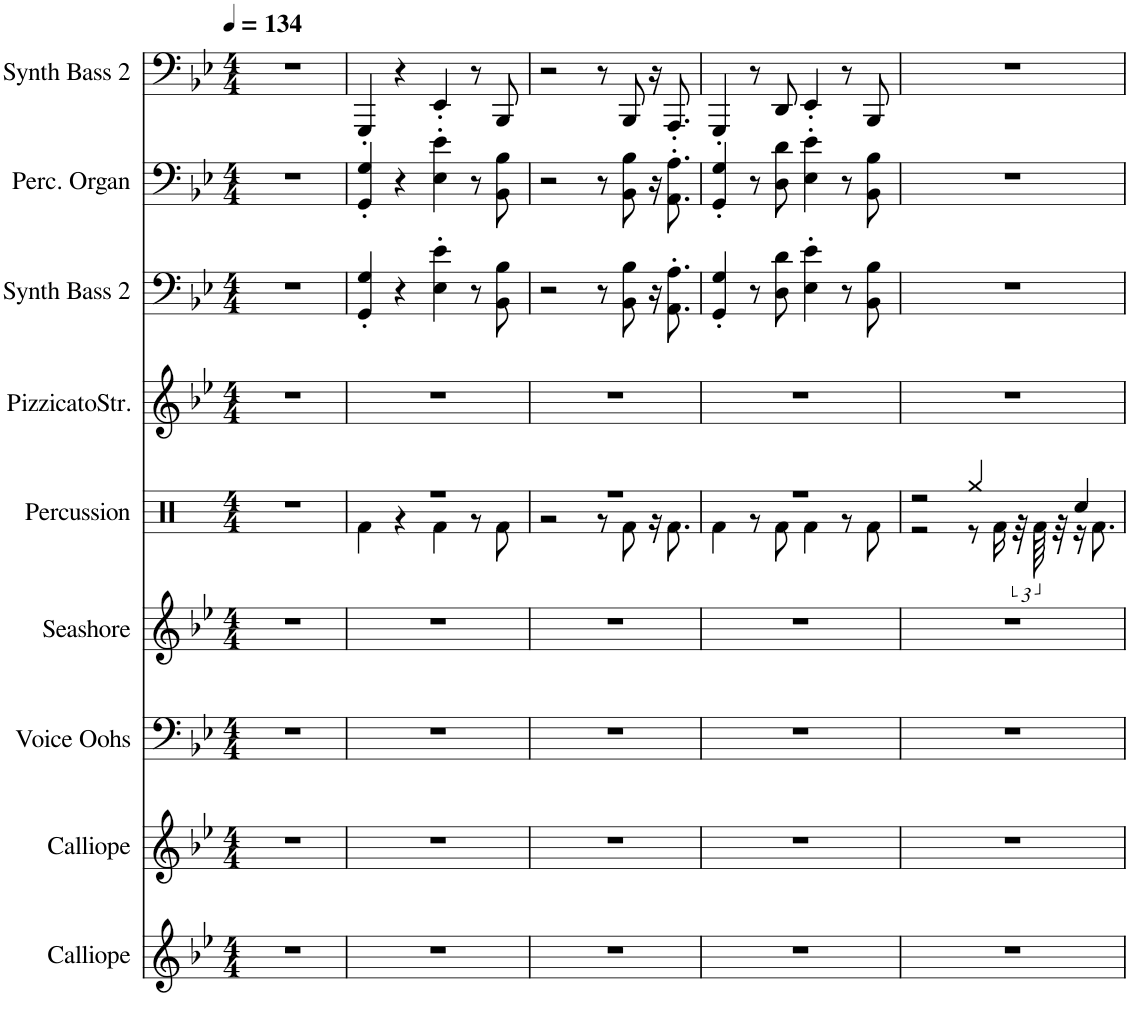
**kern	**kern	**kern	**kern	**kern	**kern	**kern	**kern	**kern
*part9	*part8	*part7	*part6	*part5	*part4	*part3	*part2	*part1
*staff9	*staff8	*staff7	*staff6	*staff5	*staff4	*staff3	*staff2	*staff1
*I"Calliope	*I"Calliope	*I"Voice Oohs	*I"Seashore	*I"Percussion	*I"PizzicatoStr.	*I"Synth Bass 2	*I"Perc. Organ	*I"Synth Bass 2
*	*	*I'V	*	*	*	*	*	*
*clefG2	*clefG2	*clefF4	*clefG2	*clefX	*clefG2	*clefF4	*clefF4	*clefF4
*k[b-e-]	*k[b-e-]	*k[b-e-]	*k[b-e-]	*k[]	*k[b-e-]	*k[b-e-]	*k[b-e-]	*k[b-e-]
*M4/4	*M4/4	*M4/4	*M4/4	*M4/4	*M4/4	*M4/4	*M4/4	*M4/4
*MM134	*MM134	*MM134	*MM134	*MM134	*MM134	*MM134	*MM134	*MM134
=1	=1	=1	=1	=1	=1	=1	=1	=1
1r	1r	1r	1r	1r	1r	1r	1r	1r
=2	=2	=2	=2	=2	=2	=2	=2	=2
*	*	*	*	*^	*	*	*	*
1r	1r	1r	1r	1r	4Rf\	1r	4GG/' 4G/'	4GG/' 4G/'	4GGG'/
.	.	.	.	.	4r	.	4r	4r	4r
.	.	.	.	.	4Rf\	.	4E-\' 4e-\'	4E-\' 4e-\'	4EE-'/
.	.	.	.	.	8r	.	8r	8r	8r
.	.	.	.	.	8Rf\	.	8BB-\ 8B-\	8BB-\ 8B-\	8BBB-/
=3	=3	=3	=3	=3	=3	=3	=3	=3	=3
1r	1r	1r	1r	1r	2r	1r	2r	2r	2r
.	.	.	.	.	8r	.	8r	8r	8r
.	.	.	.	.	8Rf\	.	8BB-\ 8B-\	8BB-\ 8B-\	8BBB-/
.	.	.	.	.	16r	.	16r	16r	16r
.	.	.	.	.	8.Rf\	.	8.AA\' 8.A\'	8.AA\' 8.A\'	8.AAA'/
=4	=4	=4	=4	=4	=4	=4	=4	=4	=4
1r	1r	1r	1r	1r	4Rf\	1r	4GG/' 4G/'	4GG/' 4G/'	4GGG'/
.	.	.	.	.	8r	.	8r	8r	8r
.	.	.	.	.	8Rf\	.	8D\ 8d\	8D\ 8d\	8DD/
.	.	.	.	.	4Rf\	.	4E-\' 4e-\'	4E-\' 4e-\'	4EE-'/
.	.	.	.	.	8r	.	8r	8r	8r
.	.	.	.	.	8Rf\	.	8BB-\ 8B-\	8BB-\ 8B-\	8BBB-/
=5	=5	=5	=5	=5	=5	=5	=5	=5	=5
1r	1r	1r	1r	2r	2r	1r	1r	1r	1r
.	.	.	.	4Rgg/	8r	.	.	.	.
.	.	.	.	.	16Rf\	.	.	.	.
.	.	.	.	.	48r	.	.	.	.
.	.	.	.	.	96Rf\	.	.	.	.
.	.	.	.	.	32r	.	.	.	.
.	.	.	.	4Rcc/	16r	.	.	.	.
.	.	.	.	.	8.Rf\	.	.	.	.
*	*	*	*	*v	*v	*	*	*	*
=	=	=	=	=	=	=	=	=
*-	*-	*-	*-	*-	*-	*-	*-	*-
